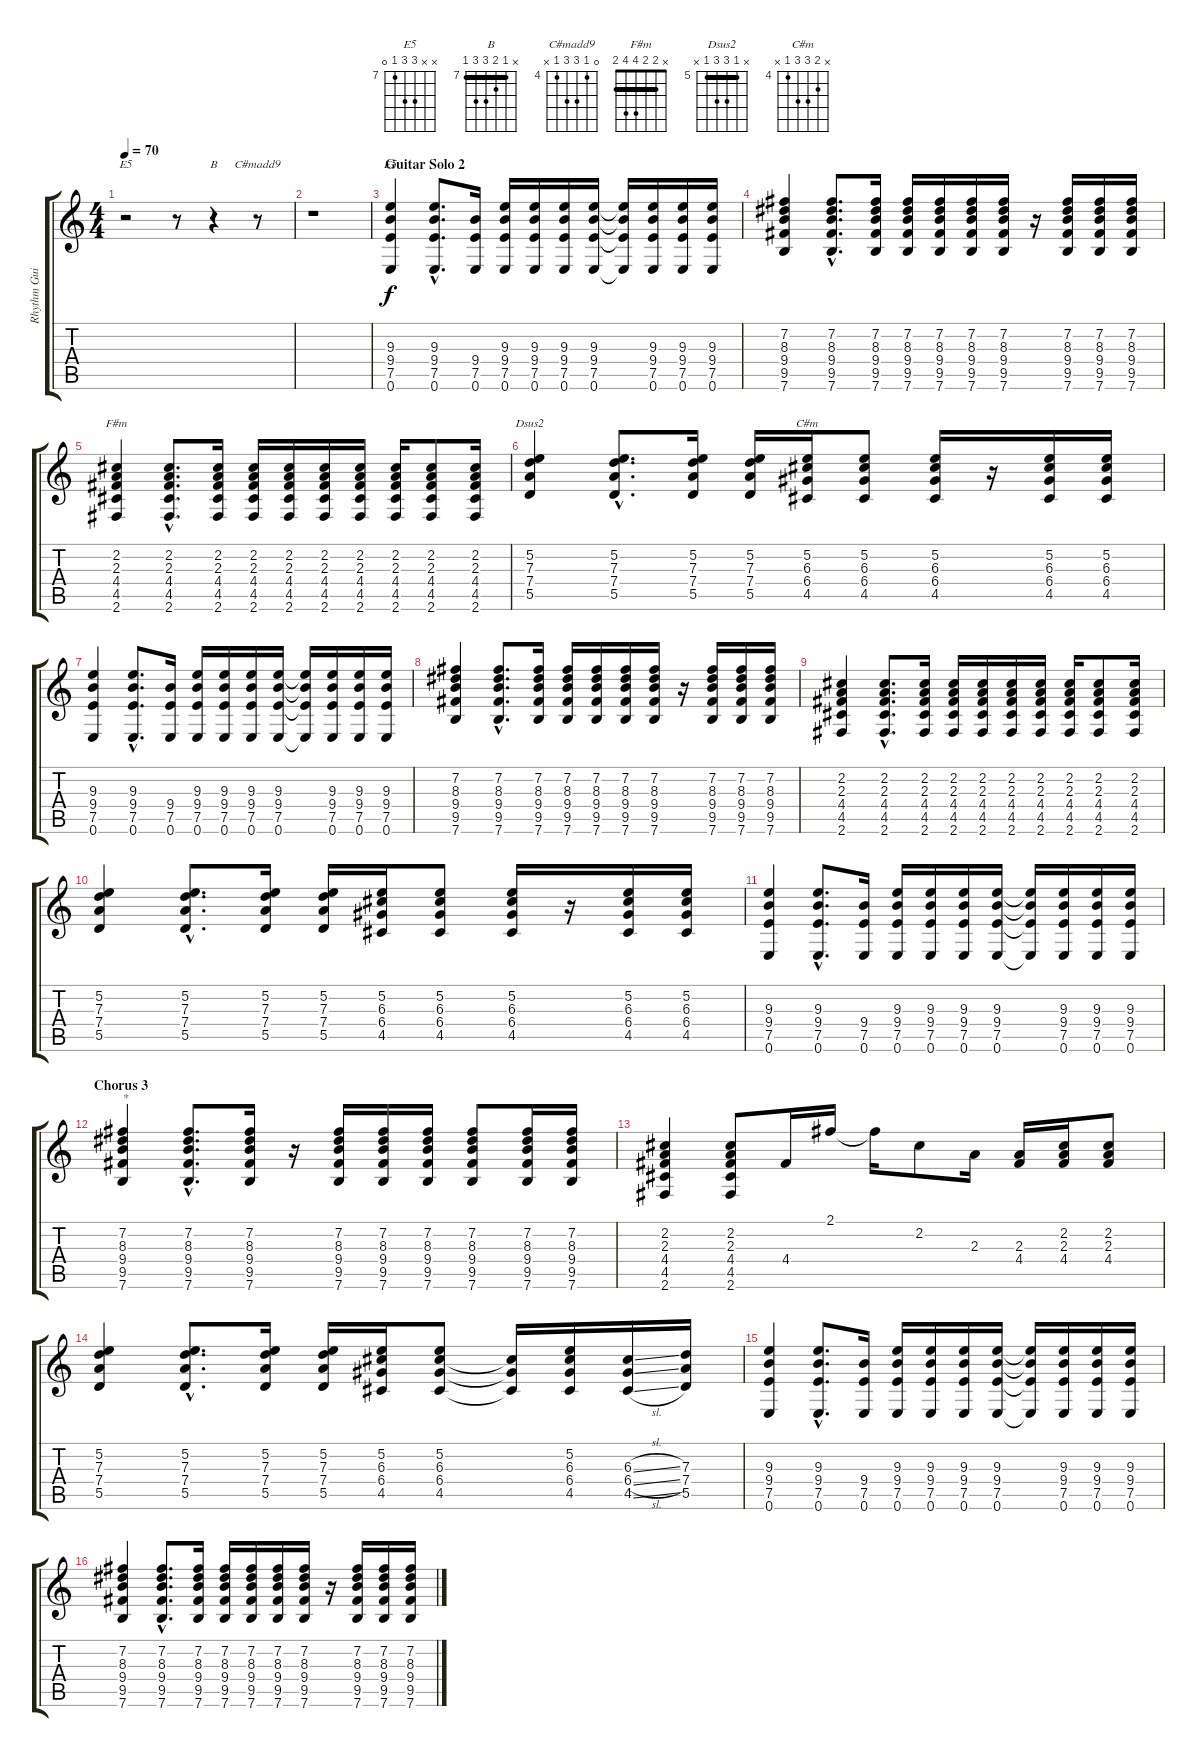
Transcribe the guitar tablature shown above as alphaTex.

\track ("Rhythm Guitar" "Rhythm Gui") {instrument acousticguitarnylon}
\staff {score tabs}
\tuning (E4 B3 G3 D3 A2 E2) {hide}
\chord ("E5" x x 9 9 7 x) {firstfret 7}
\chord ("B" x 7 8 9 9 7) {firstfret 7 barre 7}
\chord ("C#madd9" 0 4 6 6 4 x) {firstfret 4}
\chord ("E5" x x 9 9 7 0) {firstfret 7}
\chord ("F#m" x 2 2 4 4 2) {barre 2}
\chord ("Dsus2" x 5 7 7 5 x) {firstfret 5 barre 5}
\chord ("C#m" x 5 6 6 4 x) {firstfret 4}
\ts (4 4)
\tempo 70
\clef g2
\ks c
r.2{ch "E5" dy f} r.8 r.4{ch "B"} r.8{ch "C#madd9"} |
r.1 |
\section ("" "Guitar Solo 2")
(9.3 9.4 7.5 0.6).4{ch "E5"} (9.3{hac} 9.4{hac} 7.5{hac} 0.6{hac}).8{d} (9.4 7.5 0.6).16 (9.3 9.4 7.5 0.6).16 (9.3 9.4 7.5 0.6).16 (9.3 9.4 7.5 0.6).16 (9.3 9.4 7.5 0.6).16 (9.3{t} 9.4{t} 7.5{t} 0.6{t}).16 (9.3 9.4 7.5 0.6).16 (9.3 9.4 7.5 0.6).16 (9.3 9.4 7.5 0.6).16 |
(7.2 8.3 9.4 9.5 7.6).4 (7.2{hac} 8.3{hac} 9.4{hac} 9.5{hac} 7.6{hac}).8{d} (7.2 8.3 9.4 9.5 7.6).16 (7.2 8.3 9.4 9.5 7.6).16 (7.2 8.3 9.4 9.5 7.6).16 (7.2 8.3 9.4 9.5 7.6).16 (7.2 8.3 9.4 9.5 7.6).16 r.16 (7.2 8.3 9.4 9.5 7.6).16 (7.2 8.3 9.4 9.5 7.6).16 (7.2 8.3 9.4 9.5 7.6).16 |
(2.2 2.3 4.4 4.5 2.6).4{ch "F#m"} (2.2{hac} 2.3{hac} 4.4{hac} 4.5{hac} 2.6{hac}).8{d} (2.2 2.3 4.4 4.5 2.6).16 (2.2 2.3 4.4 4.5 2.6).16 (2.2 2.3 4.4 4.5 2.6).16 (2.2 2.3 4.4 4.5 2.6).16 (2.2 2.3 4.4 4.5 2.6).16 (2.2 2.3 4.4 4.5 2.6).16 (2.2 2.3 4.4 4.5 2.6).8 (2.2 2.3 4.4 4.5 2.6).16 |
(5.2 7.3 7.4 5.5).4{ch "Dsus2"} (5.2{hac} 7.3{hac} 7.4{hac} 5.5{hac}).8{d} (5.2 7.3 7.4 5.5).16 (5.2 7.3 7.4 5.5).16 (5.2 6.3 6.4 4.5).16{ch "C#m"} (5.2 6.3 6.4 4.5).8 (5.2 6.3 6.4 4.5).16 r.16 (5.2 6.3 6.4 4.5).16 (5.2 6.3 6.4 4.5).16 |
(9.3 9.4 7.5 0.6).4 (9.3{hac} 9.4{hac} 7.5{hac} 0.6{hac}).8{d} (9.4 7.5 0.6).16 (9.3 9.4 7.5 0.6).16 (9.3 9.4 7.5 0.6).16 (9.3 9.4 7.5 0.6).16 (9.3 9.4 7.5 0.6).16 (9.3{t} 9.4{t} 7.5{t} 0.6{t}).16 (9.3 9.4 7.5 0.6).16 (9.3 9.4 7.5 0.6).16 (9.3 9.4 7.5 0.6).16 |
(7.2 8.3 9.4 9.5 7.6).4 (7.2{hac} 8.3{hac} 9.4{hac} 9.5{hac} 7.6{hac}).8{d} (7.2 8.3 9.4 9.5 7.6).16 (7.2 8.3 9.4 9.5 7.6).16 (7.2 8.3 9.4 9.5 7.6).16 (7.2 8.3 9.4 9.5 7.6).16 (7.2 8.3 9.4 9.5 7.6).16 r.16 (7.2 8.3 9.4 9.5 7.6).16 (7.2 8.3 9.4 9.5 7.6).16 (7.2 8.3 9.4 9.5 7.6).16 |
(2.2 2.3 4.4 4.5 2.6).4 (2.2{hac} 2.3{hac} 4.4{hac} 4.5{hac} 2.6{hac}).8{d} (2.2 2.3 4.4 4.5 2.6).16 (2.2 2.3 4.4 4.5 2.6).16 (2.2 2.3 4.4 4.5 2.6).16 (2.2 2.3 4.4 4.5 2.6).16 (2.2 2.3 4.4 4.5 2.6).16 (2.2 2.3 4.4 4.5 2.6).16 (2.2 2.3 4.4 4.5 2.6).8 (2.2 2.3 4.4 4.5 2.6).16 |
(5.2 7.3 7.4 5.5).4 (5.2{hac} 7.3{hac} 7.4{hac} 5.5{hac}).8{d} (5.2 7.3 7.4 5.5).16 (5.2 7.3 7.4 5.5).16 (5.2 6.3 6.4 4.5).16 (5.2 6.3 6.4 4.5).8 (5.2 6.3 6.4 4.5).16 r.16 (5.2 6.3 6.4 4.5).16 (5.2 6.3 6.4 4.5).16 |
(9.3 9.4 7.5 0.6).4 (9.3{hac} 9.4{hac} 7.5{hac} 0.6{hac}).8{d} (9.4 7.5 0.6).16 (9.3 9.4 7.5 0.6).16 (9.3 9.4 7.5 0.6).16 (9.3 9.4 7.5 0.6).16 (9.3 9.4 7.5 0.6).16 (9.3{t} 9.4{t} 7.5{t} 0.6{t}).16 (9.3 9.4 7.5 0.6).16 (9.3 9.4 7.5 0.6).16 (9.3 9.4 7.5 0.6).16 |
\section ("" "Chorus 3")
(7.2 8.3 9.4 9.5 7.6).4{txt "*"} (7.2{hac} 8.3{hac} 9.4{hac} 9.5{hac} 7.6{hac}).8{d} (7.2 8.3 9.4 9.5 7.6).16 r.16 (7.2 8.3 9.4 9.5 7.6).16 (7.2 8.3 9.4 9.5 7.6).16 (7.2 8.3 9.4 9.5 7.6).16 (7.2 8.3 9.4 9.5 7.6).8 (7.2 8.3 9.4 9.5 7.6).16 (7.2 8.3 9.4 9.5 7.6).16 |
(2.2 2.3 4.4 4.5 2.6).4 (2.2 2.3 4.4 4.5 2.6).8 4.4.16 2.1.16 2.1{t}.16 2.2.8 2.3.16 (2.3 4.4).16 (2.2 2.3 4.4).16 (2.2 2.3 4.4).8 |
(5.2 7.3 7.4 5.5).4 (5.2{hac} 7.3{hac} 7.4{hac} 5.5{hac}).8{d} (5.2 7.3 7.4 5.5).16 (5.2 7.3 7.4 5.5).16 (5.2 6.3 6.4 4.5).16 (5.2 6.3 6.4 4.5).8 (6.3{t} 6.4{t} 4.5{t}).16 (5.2 6.3 6.4 4.5).16 (6.3{sl} 6.4{sl} 4.5{sl}).16 (7.3 7.4 5.5).16 |
(9.3 9.4 7.5 0.6).4 (9.3{hac} 9.4{hac} 7.5{hac} 0.6{hac}).8{d} (9.4 7.5 0.6).16 (9.3 9.4 7.5 0.6).16 (9.3 9.4 7.5 0.6).16 (9.3 9.4 7.5 0.6).16 (9.3 9.4 7.5 0.6).16 (9.3{t} 9.4{t} 7.5{t} 0.6{t}).16 (9.3 9.4 7.5 0.6).16 (9.3 9.4 7.5 0.6).16 (9.3 9.4 7.5 0.6).16 |
(7.2 8.3 9.4 9.5 7.6).4 (7.2{hac} 8.3{hac} 9.4{hac} 9.5{hac} 7.6{hac}).8{d} (7.2 8.3 9.4 9.5 7.6).16 (7.2 8.3 9.4 9.5 7.6).16 (7.2 8.3 9.4 9.5 7.6).16 (7.2 8.3 9.4 9.5 7.6).16 (7.2 8.3 9.4 9.5 7.6).16 r.16 (7.2 8.3 9.4 9.5 7.6).16 (7.2 8.3 9.4 9.5 7.6).16 (7.2 8.3 9.4 9.5 7.6).16
